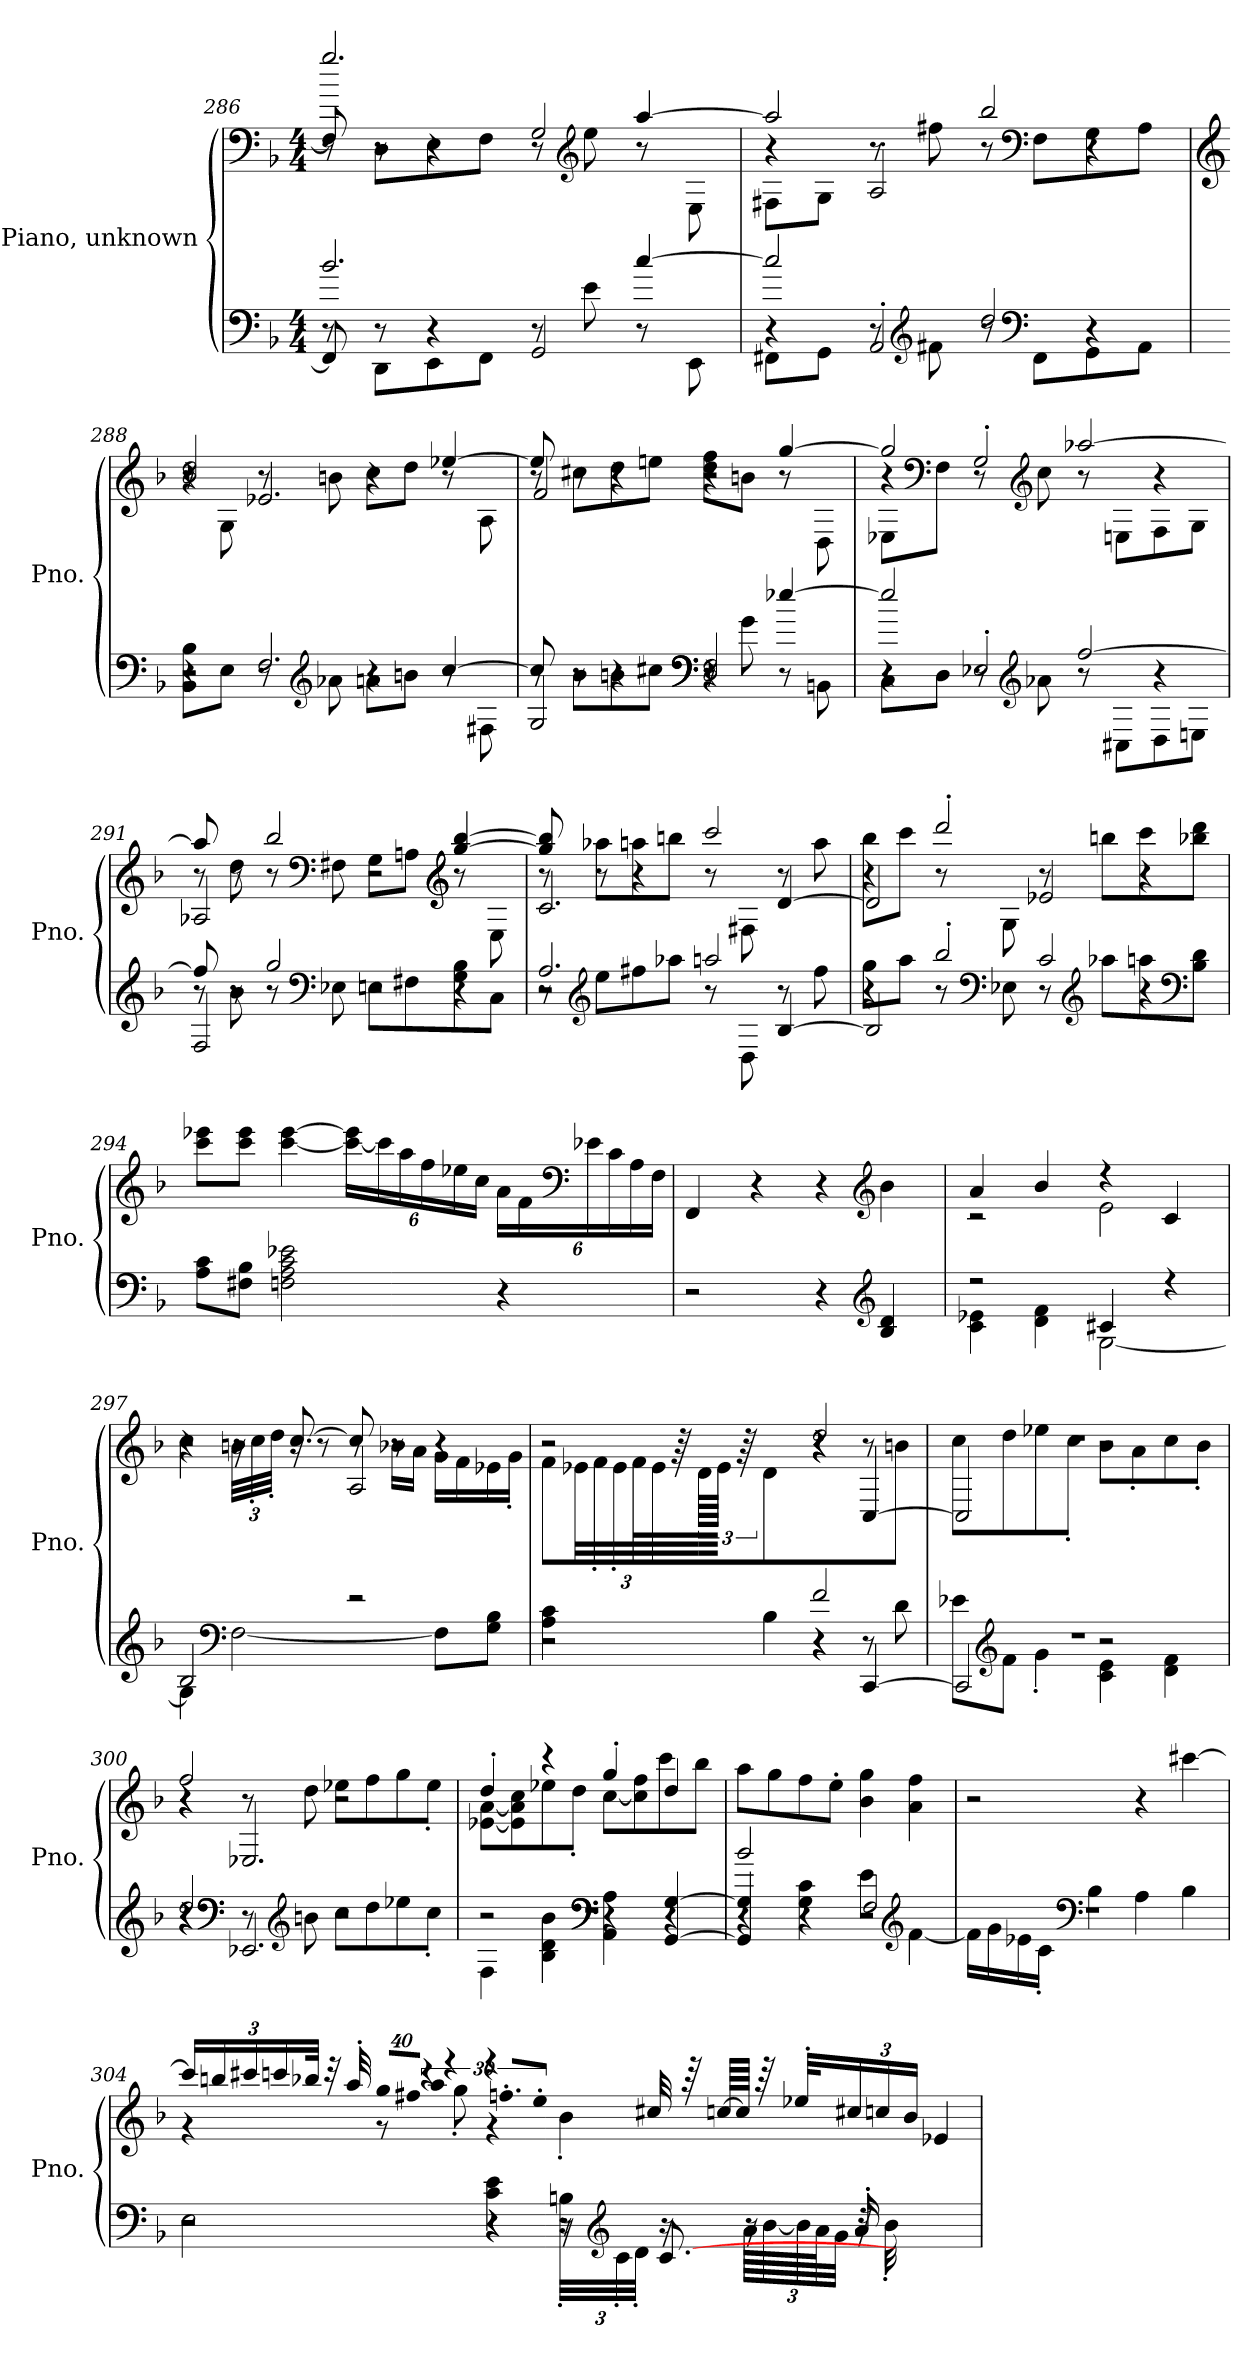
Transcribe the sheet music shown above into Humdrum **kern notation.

**kern	**kern
*part1	*part1
*staff2	*staff1
*I"Piano, unknown	*
*I'Pno.	*
*clefF4	*clefF4
*k[b-]	*k[b-]
*M4/4	*M4/4
=286	=286
*^	*^
*	*^	*	*^
2.b-/	8r	8FF/]	2.gg/	8r	8F/]
.	8DD\L	8r	.	8D\L	8r
.	8EE\	4r	.	8E\	4r
.	8FF\J	.	.	8F\J	.
.	8r	2GG/	.	8r	2G/
*	*	*	*clefG2	*	*
.	8e\	.	.	8ee\	.
[4cc/	8r	.	[4aa/	8r	.
.	8EE\	.	.	8E\	.
=287	=287	=287	=287	=287	=287
2cc/]	8FF#X\L	4r	2aa/]	8F#X\L	4r
.	8GG\J	.	.	8G\J	.
.	8r	2AA'/	.	8r	2A'/
*clefG2	*	*	*	*	*
.	8f#X\	.	.	8ff#X\	.
2dd/	8r	.	2bb-/	8r	.
*clefF4	*	*	*clefF4	*	*
.	8FF#\L	.	.	8F#\L	.
.	8GG\	4r	.	8G\	4r
.	8AA\J	.	.	8A\J	.
!!LO:LB:g=z	!!	!!
=288	=288	=288	=288	=288	=288
*	*	*	*clefG2	*	*
2r	8BB-\ 8B-\L	4r	2b-/ 2dd/	8r	4r
.	8E\J	.	.	8G\	.
.	8r	2.F/	.	8r	2.e-X/
*clefG2	*	*	*	*	*
.	8a-X\	.	.	8bn\	.
4r	8an\L	.	4r	8cc\L	.
.	8bn\J	.	.	8dd\J	.
[4cc/	8r	.	[4ee-X/	8r	.
.	8F#X\	.	.	8A\	.
=289	=289	=289	=289	=289	=289
8cc/]	8r	2G/	8ee-/]	8r	2f/
8r	8b-\L	.	8r	8cc#X\L	.
4r	8bn\	.	4r	8dd\	.
.	8cc#X\J	.	.	8een\J	.
*clefF4	*	*	*	*	*
4r	8r	2D/ 2F/	4r	8dd\ 8ff\L	2r
.	8g\	.	.	8bn\J	.
[4ee-X/	8r	.	[4gg/	8r	.
.	8BBn\	.	.	8D\	.
!!LO:LB:g=z	!!	!!
=290	=290	=290	=290	=290	=290
2ee-/]	8C\L	4r	2gg/]	8E-X\L	4r
*	*	*	*clefF4	*	*
.	8D\J	.	.	8F\J	.
.	8r	2E-X'/	.	8r	2G'/
*clefG2	*	*	*clefG2	*	*
.	8a-X\	.	.	8cc\	.
[2ff/	8r	.	[2aa-X/	8r	.
.	8C#X\L	.	.	8En\L	.
.	8D\	4r	.	8F\	4r
.	8En\J	.	.	8G\J	.
=291	=291	=291	=291	=291	=291
8ff/]	8r	2F/	8aa-/]	8r	2A-X/
8r	8b-\	.	8r	8dd\	.
2gg/	8r	.	2bb-/	8r	.
*clefF4	*	*	*clefF4	*	*
.	8E-X\	.	.	8F#X\	.
.	8En\L	2r	.	8G\L	2r
.	8F#X\	.	.	8An\J	.
*	*	*	*clefG2	*	*
4r	8G\ 8B-\	.	[4gg/ [4bb-/	8r	.
.	8C\J	.	.	8E\	.
!!LO:LB:g=z	!!	!!
=292	=292	=292	=292	=292	=292
2r	8r	2.A/	8gg/] 8bb-/]	8r	2.c/
*clefG2	*	*	*	*	*
.	8ee\L	.	8r	8aa-X\L	.
.	8ff#X\	.	4r	8aan\	.
.	8aa-X\J	.	.	8bbn\J	.
2aan/	8r	.	2ccc/	8r	.
.	8D\	.	.	8F#X\	.
.	8r	[4B-/	.	8r	[4d/
.	8ff#\	.	.	8aa\	.
=293	=293	=293	=293	=293	=293
4r	8gg\L	2B-/]	4r	8bb-\L	2d/]
.	8aa\J	.	.	8ccc\J	.
2bb-'/	8r	.	2ddd'/	8r	.
*clefF4	*	*	*	*	*
.	8E-X\	.	.	8G\	.
.	8r	2c/	.	8r	2e-X/
*clefG2	*	*	*	*	*
.	8aa-X\L	.	.	8bbn\L	.
4r	8aan\	.	4r	8ccc\	.
*clefF4	*	*	*	*	*
.	8B-\ 8d\J	.	.	8bb-X\ 8ddd\J	.
*v	*v	*v	*	*	*
*	*v	*v	*v
!!LO:LB:g=z
=294	=294
8A\ 8c\L	8ccc\ 8eee-X\L
8F#X\ 8B-\J	8ccc\ 8eee-\J
2Fn\ 2A\ 2c\ 2e-X\	[4ccc\ [4eee-\
*	*Xbrackettup
.	24ccc\_ 24eee-\]LL
.	24ccc\]
.	24aa\
.	24ff\
.	24ee-X\
.	24cc\JJ
4r	24a\LL
.	24f\
*	*clefF4
.	24e-X\
.	24c\
.	24A\
.	24F\JJ
=295	=295
2r	4FF/
.	4r
4r	4r
*clefG2	*clefG2
4B-/ 4d/	4b-\
=296	=296
*^	*^
2r	4c\ 4e-X\	4a/	2r
.	4d\ 4f\	4b-/	.
4c#X/	[2G\	4r	2e\
4r	.	4c/	.
!!LO:LB:g=z
=297	=297	=297	=297
*	*	*	*^
2B-/	4G\]	4r	4cc\	2r
*clefF4	*	*	*	*
.	[2F\	16r	48bn\LLL	.
.	.	.	48cc'\	.
.	.	.	48dd'\JJJ	.
.	.	[8.cc/	16r	.
.	.	.	8r	.
2r	.	8cc/]	8r	2A/
.	.	8r	16b-X\LL	.
.	.	.	16a\JJ	.
.	8F\L]	4r	16g\LL	.
.	.	.	16f\	.
.	8G\ 8B-\J	.	16e-X\	.
.	.	.	16g'\JJ	.
=298	=298	=298	=298	=298
*	*^	*	*	*
2r	4A\ 4c\	2r	2r	8f\L	2r
.	.	.	.	48e-X\LL	.
.	.	.	.	48f'\	.
.	.	.	.	48e-'\	.
*	*	*	*	*brackettup	*
.	.	.	.	96f\L	.
.	.	.	.	96e-\JJJJ	.
.	.	.	.	96r	.
.	.	.	.	96d\LLLL	.
.	.	.	.	96e-\JJJJ	.
.	.	.	.	96r	.
.	4B-\	.	.	4d\	.
2f/	4r	4r	2dd/	4r	4r
.	8r	[4CC/	.	8r	[4C/
.	8d\	.	.	8bn\	.
=299	=299	=299	=299	=299	=299
1r	8e-X\L	2CC/]	1r	8cc\L	2C/]
*clefG2	*	*	*	*	*
.	8f\J	.	.	8dd\	.
.	4g'\	.	.	8ee-X\	.
.	.	.	.	8cc'\J	.
.	4c\ 4e-\	2r	.	8b-\L	2r
.	.	.	.	8a'\	.
.	4d\ 4f\	.	.	8cc\	.
.	.	.	.	8b-'\J	.
!!LO:PB:g=z	!!	!!
=300	=300	=300	=300	=300	=300
2dd/	4r	4r	2ff/	4r	4r
*clefF4	*	*	*	*	*
.	8r	2.EE-X/	.	8r	2.E-X/
*clefG2	*	*	*	*	*
.	8bn\	.	.	8dd\	.
2r	8cc\L	.	2r	8ee-X\L	.
.	8dd\	.	.	8ff\	.
.	8ee-X\	.	.	8gg\	.
.	8cc'\J	.	.	8ee-'\J	.
*	*	*	*	*v	*v
=301	=301	=301	=301	=301
1r	4F\	2r	4dd'/	[8e-X\ [8a\L
.	.	.	.	8e-\] 8a\] 8cc\
.	4B-\ 4d\ 4b-\	.	4r	8ee-X\
.	.	.	.	8dd'\J
*clefF4	*	*	*	*
.	4AA\ 4A\	4r	4gg'/	[8cc\L
.	.	.	.	8cc\] 8ff\
.	4r	[4GG/ [4G/	4dd/	8ccc\
.	.	.	.	8bb-\J
*	*	*	*v	*v
=302	=302	=302	=302
2b-/	4r	4GG/] 4G/]	8aa\L
.	.	.	8gg\
.	4G\ 4c\	4r	8ff\
.	.	.	8ee'\J
2r	4e\	2F/	4b-\ 4gg\
*clefG2	*	*	*
.	[4f\	.	4a\ 4ff\
*	*v	*v	*
!!LO:LB:g=z
=303	=303	=303
1r	16f\LL]	2r
.	16g\	.
.	16e-X\	.
.	16c'\JJ	.
*clefF4	*	*
.	4B-\	.
.	4A\	4r
.	4B-\	[4ccc#X\
!!LO:LB:g=z
=304	=304	=304
*	*^	*
*	*	*	*Xbrackettup
*	*	*	*^
2r	2E\	2r	24ccc#/LL]	4r
.	.	.	24bbn/	.
.	.	.	24ccc#X/	.
.	.	.	24cccn/	.
.	.	.	48bb-X/JJk	.
.	.	.	32r	.
.	.	.	32aa'/	.
*	*	*	*brackettup	*
!	!	!	!LO:N:vis=32	!
.	.	.	640%23gg/LLL	8r
!	!	!	!LO:N:vis=32	!
.	.	.	640%23ff#X/JJJ	.
!	!	!	!LO:N:vis=64	!
.	.	.	960%17r	.
!	!	!	!LO:N:vis=64	!
.	.	.	960%17aa/	.
!	!	!	!LO:N:vis=32	!
.	.	.	640%23r	.
.	.	.	.	8gg'\
!	!	!	!LO:N:vis=64	!
.	.	.	960%17r	.
!	!	!	!LO:N:vis=32.	!
.	.	.	1920%103ffn'/LLL	.
!	!	!	!LO:N:vis=32	!
.	.	.	640%23ee'/JJJ	.
4r	4c\ 4e\	4r	.	4r
.	.	.	32cc#X/	.
.	.	.	64r	.
.	.	.	[64ccn/LLLL	.
.	.	.	64cc/JJJJ]	.
.	.	.	64r	.
.	.	.	32ee-X'/KLL	.
*	*	*	*Xbrackettup	*
.	.	.	24cc#X/	.
.	.	.	24ccn/	.
.	.	.	24b-/JJ	.
*	*Xbrackettup	*	*	*
8r	48Bn'\LLL	16r	.	4b-'\
.	.	.	[4e-X/	.
*clefG2	*	*	*	*
.	48c'\	.	.	.
.	48d'\JJJ	.	.	.
.	16r	[8.c/	.	.
16r	96a\LLLL	.	.	.
.	[96b-\	.	.	.
.	96b-\]	.	.	.
.	96a\J	.	.	.
.	48g\JJJ	.	.	.
16a'/	32r	.	.	.
.	32b-'\	.	.	.
1920ryy	1920ryy	1920ryy	.	1920ryy
*v	*v	*v	*	*
*	*v	*v
=	=
*-	*-
